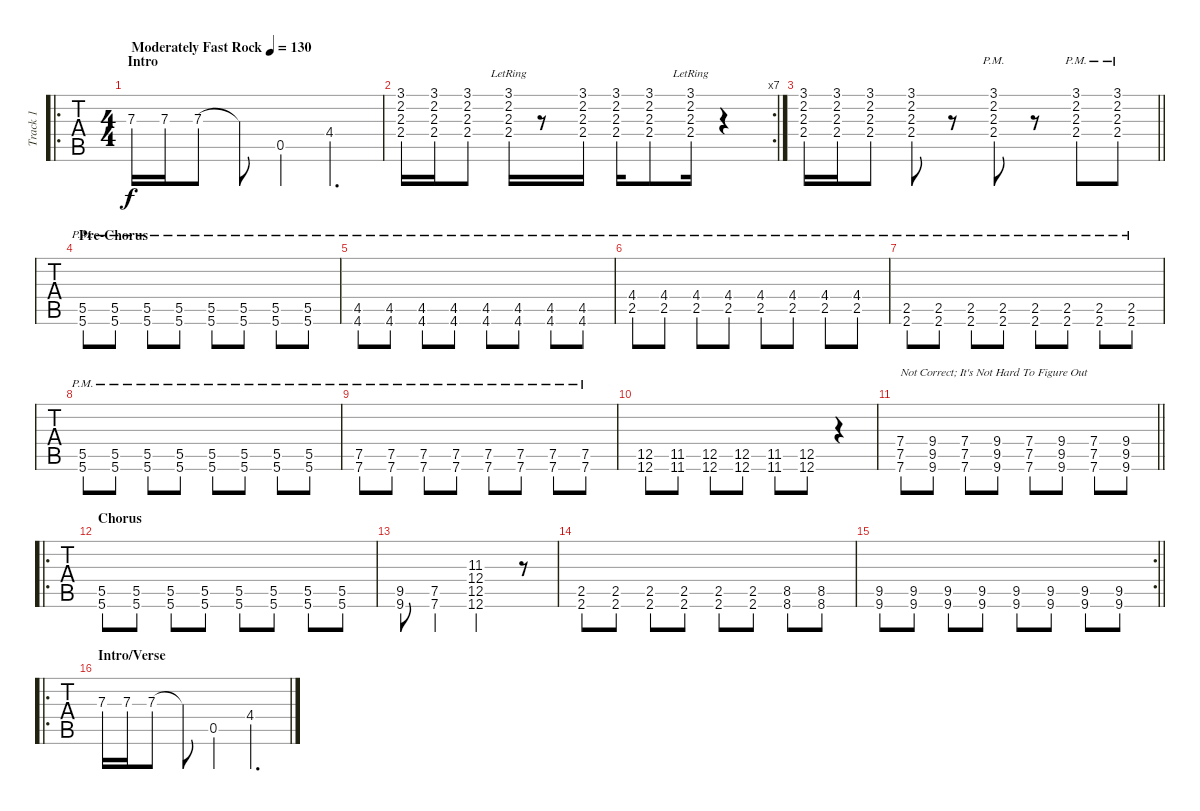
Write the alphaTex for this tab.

\track ("Track 1" "Track 1") {instrument overdrivenguitar}
\staff {tabs}
\tuning (E4 B3 G3 D3 A2 D2) {hide}
\ro
\ts (4 4)
\section ("" "Intro")
\tempo (130 "Moderately Fast Rock")
\clef g2
\ks c
7.3.16{dy f instrument overdrivenguitar} 7.3.16 7.3.8 7.3{t}.8 0.5.4 4.4.4{d} |
\rc 7
(3.1 2.2 2.3 2.4).16 (3.1 2.2 2.3 2.4).16 (3.1 2.2 2.3 2.4).8 (3.1 2.2{lr} 2.3 2.4).16 r.8 (3.1 2.2 2.3 2.4).16 (3.1 2.2 2.3 2.4).16 (3.1 2.2 2.3 2.4).8 (3.1 2.2{lr} 2.3 2.4).16 r.4 |
\barLineRight lightlight
(3.1 2.2 2.3 2.4).16 (3.1 2.2 2.3 2.4).16 (3.1 2.2 2.3 2.4).8 (3.1 2.2 2.3 2.4).8 r.8 (3.1 2.2 2.3{pm} 2.4).8 r.8 (3.1 2.2 2.3{pm} 2.4).8 (3.1 2.2 2.3{pm} 2.4).8 |
\section ("" "Pre-Chorus")
(5.5{pm} 5.6{pm}).8 (5.5{pm} 5.6{pm}).8 (5.5{pm} 5.6{pm}).8 (5.5{pm} 5.6{pm}).8 (5.5{pm} 5.6{pm}).8 (5.5{pm} 5.6{pm}).8 (5.5{pm} 5.6{pm}).8 (5.5{pm} 5.6{pm}).8 |
(4.5{pm} 4.6{pm}).8 (4.5{pm} 4.6{pm}).8 (4.5{pm} 4.6{pm}).8 (4.5{pm} 4.6{pm}).8 (4.5{pm} 4.6{pm}).8 (4.5{pm} 4.6{pm}).8 (4.5{pm} 4.6{pm}).8 (4.5{pm} 4.6{pm}).8 |
(4.4{pm} 2.5{pm}).8 (4.4{pm} 2.5{pm}).8 (4.4{pm} 2.5{pm}).8 (4.4{pm} 2.5{pm}).8 (4.4{pm} 2.5{pm}).8 (4.4{pm} 2.5{pm}).8 (4.4{pm} 2.5{pm}).8 (4.4{pm} 2.5{pm}).8 |
(2.5{pm} 2.6{pm}).8 (2.5{pm} 2.6{pm}).8 (2.5{pm} 2.6{pm}).8 (2.5{pm} 2.6{pm}).8 (2.5{pm} 2.6{pm}).8 (2.5{pm} 2.6{pm}).8 (2.5{pm} 2.6{pm}).8 (2.5{pm} 2.6{pm}).8 |
(5.5{pm} 5.6{pm}).8 (5.5{pm} 5.6{pm}).8 (5.5{pm} 5.6{pm}).8 (5.5{pm} 5.6{pm}).8 (5.5{pm} 5.6{pm}).8 (5.5{pm} 5.6{pm}).8 (5.5{pm} 5.6{pm}).8 (5.5{pm} 5.6{pm}).8 |
(7.5{pm} 7.6{pm}).8 (7.5{pm} 7.6{pm}).8 (7.5{pm} 7.6{pm}).8 (7.5{pm} 7.6{pm}).8 (7.5{pm} 7.6{pm}).8 (7.5{pm} 7.6{pm}).8 (7.5{pm} 7.6{pm}).8 (7.5{pm} 7.6{pm}).8 |
(12.5 12.6).8 (11.5 11.6).8 (12.5 12.6).8 (12.5 12.6).8 (11.5 11.6).8 (12.5 12.6).8 r.4 |
\barLineRight lightlight
(7.4 7.5 7.6).8{txt "Not Correct; It's Not Hard To Figure Out"} (9.4 9.5 9.6).8 (7.4 7.5 7.6).8 (9.4 9.5 9.6).8 (7.4 7.5 7.6).8 (9.4 9.5 9.6).8 (7.4 7.5 7.6).8 (9.4 9.5 9.6).8 |
\ro
\section ("" "Chorus")
(5.5 5.6).8 (5.5 5.6).8 (5.5 5.6).8 (5.5 5.6).8 (5.5 5.6).8 (5.5 5.6).8 (5.5 5.6).8 (5.5 5.6).8 |
(9.5 9.6).8 (7.5 7.6).4 (11.3 12.4 12.5 12.6).2 r.8 |
(2.5 2.6).8 (2.5 2.6).8 (2.5 2.6).8 (2.5 2.6).8 (2.5 2.6).8 (2.5 2.6).8 (8.5 8.6).8 (8.5 8.6).8 |
\rc 2
\barLineRight lightlight
(9.5 9.6).8 (9.5 9.6).8 (9.5 9.6).8 (9.5 9.6).8 (9.5 9.6).8 (9.5 9.6).8 (9.5 9.6).8 (9.5 9.6).8 |
\ro
\section ("" "Intro/Verse")
7.3.16 7.3.16 7.3.8 7.3{t}.8 0.5.4 4.4.4{d}
